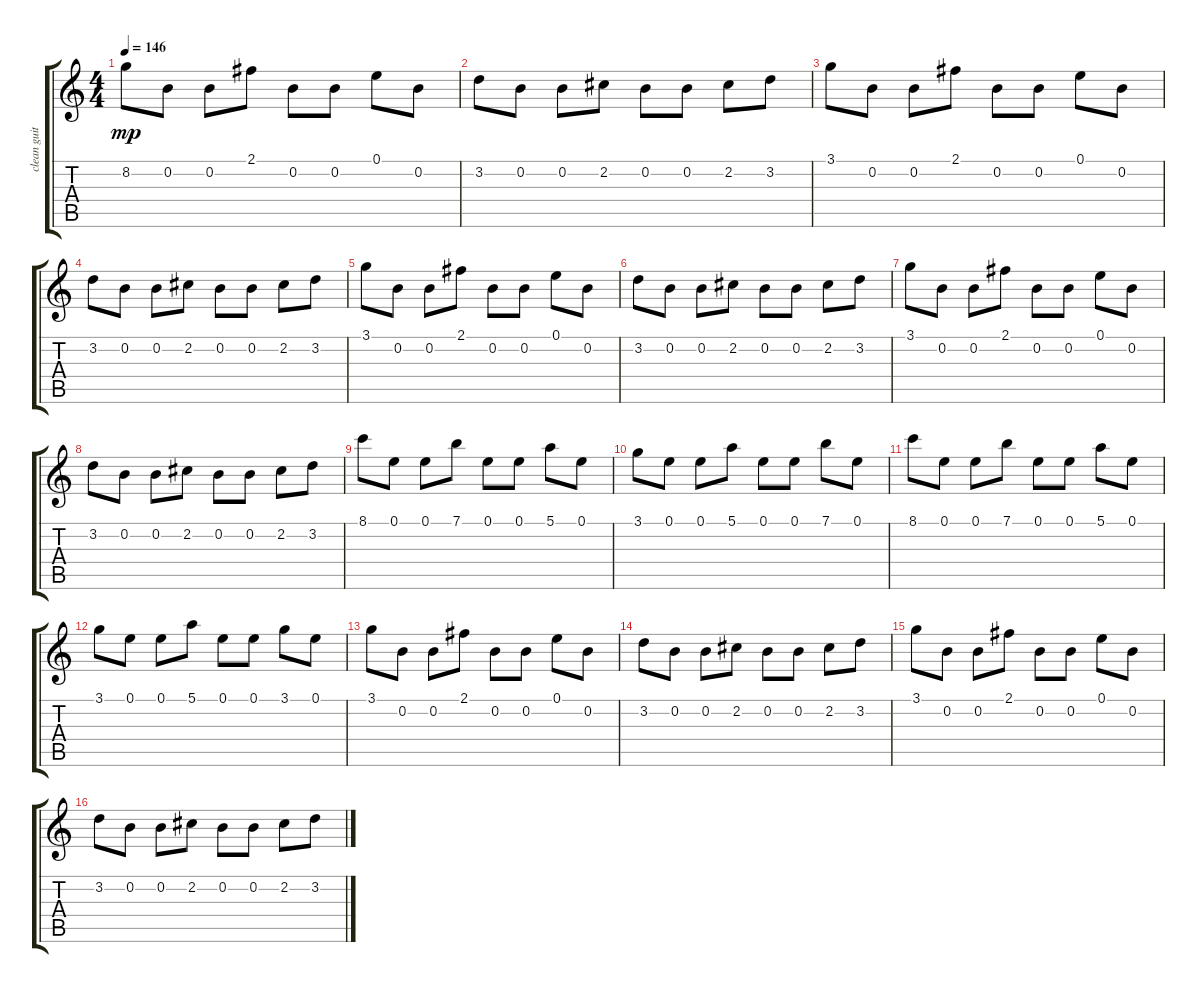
\track ("clean guitar" "clean guit") {instrument electricguitarclean}
\staff {score tabs}
\tuning (E4 B3 G3 D3 A2 E2) {hide}
\ts (4 4)
\tempo 146
\clef g2
\ks c
8.2.8{dy mp} 0.2.8 0.2.8 2.1.8 0.2.8 0.2.8 0.1.8 0.2.8 |
3.2.8 0.2.8 0.2.8 2.2.8 0.2.8 0.2.8 2.2.8 3.2.8 |
3.1.8 0.2.8 0.2.8 2.1.8 0.2.8 0.2.8 0.1.8 0.2.8 |
3.2.8 0.2.8 0.2.8 2.2.8 0.2.8 0.2.8 2.2.8 3.2.8 |
3.1.8 0.2.8 0.2.8 2.1.8 0.2.8 0.2.8 0.1.8 0.2.8 |
3.2.8 0.2.8 0.2.8 2.2.8 0.2.8 0.2.8 2.2.8 3.2.8 |
3.1.8 0.2.8 0.2.8 2.1.8 0.2.8 0.2.8 0.1.8 0.2.8 |
3.2.8 0.2.8 0.2.8 2.2.8 0.2.8 0.2.8 2.2.8 3.2.8 |
8.1.8 0.1.8 0.1.8 7.1.8 0.1.8 0.1.8 5.1.8 0.1.8 |
3.1.8 0.1.8 0.1.8 5.1.8 0.1.8 0.1.8 7.1.8 0.1.8 |
8.1.8 0.1.8 0.1.8 7.1.8 0.1.8 0.1.8 5.1.8 0.1.8 |
3.1.8 0.1.8 0.1.8 5.1.8 0.1.8 0.1.8 3.1.8 0.1.8 |
3.1.8 0.2.8 0.2.8 2.1.8 0.2.8 0.2.8 0.1.8 0.2.8 |
3.2.8 0.2.8 0.2.8 2.2.8 0.2.8 0.2.8 2.2.8 3.2.8 |
3.1.8 0.2.8 0.2.8 2.1.8 0.2.8 0.2.8 0.1.8 0.2.8 |
3.2.8 0.2.8 0.2.8 2.2.8 0.2.8 0.2.8 2.2.8 3.2.8
